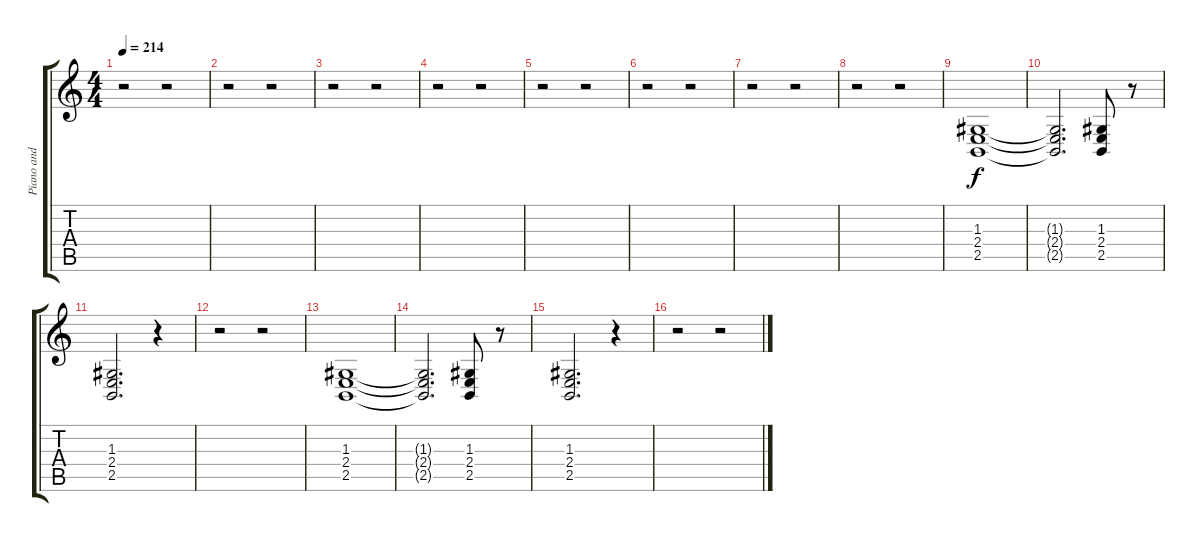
\track ("Piano and Keyboards" "Piano and ") {instrument acousticgrandpiano}
\staff {score tabs}
\tuning (E4 B3 G3 D3 A2 E2) {hide}
\ts (4 4)
\tempo 214
\clef g2
\ks c
r.2{dy f instrument acousticgrandpiano} r.2 |
r.2 r.2 |
r.2 r.2 |
r.2 r.2 |
r.2 r.2 |
r.2 r.2 |
r.2 r.2 |
r.2 r.2 |
(1.3 2.4 2.5).1{instrument reedorgan} |
(1.3{t} 2.4{t} 2.5{t}).2{d} (1.3 2.4 2.5).8 r.8 |
(1.3 2.4 2.5).2{d} r.4 |
r.2 r.2 |
(1.3 2.4 2.5).1{instrument reedorgan} |
(1.3{t} 2.4{t} 2.5{t}).2{d} (1.3 2.4 2.5).8 r.8 |
(1.3 2.4 2.5).2{d} r.4 |
r.2 r.2
